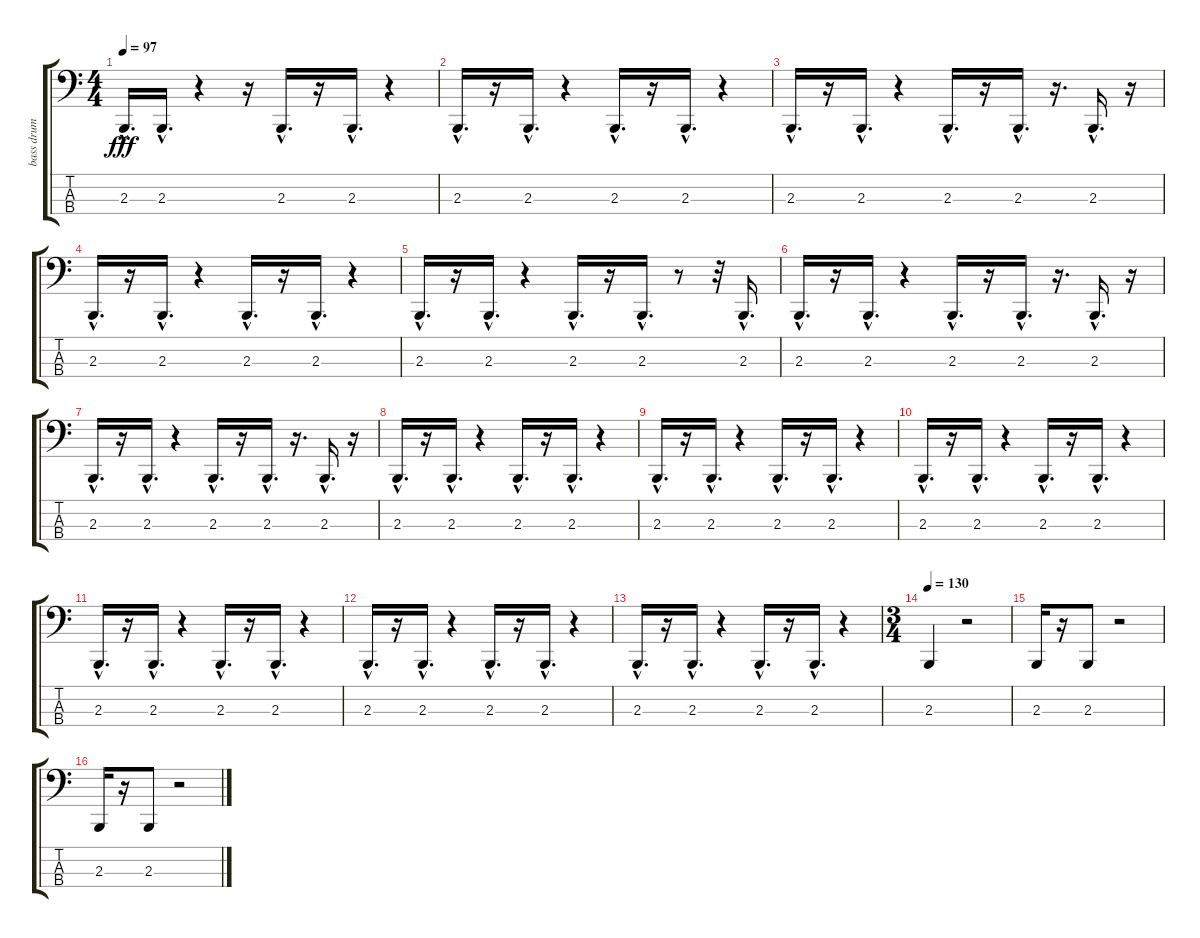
\track ("bass drum" "bass drum") {instrument drawbarorgan}
\staff {score tabs}
\tuning (G2 D2 A1 E1) {hide}
\ts (4 4)
\tempo 97
\clef f4
\ks c
2.3{hac}.16{d dy fff} 2.3{hac}.16{d} r.4 r.16 2.3{hac}.16{d} r.16 2.3{hac}.16{d} r.4 |
2.3{hac}.16{d} r.16 2.3{hac}.16{d} r.4 2.3{hac}.16{d} r.16 2.3{hac}.16{d} r.4 |
2.3{hac}.16{d} r.16 2.3{hac}.16{d} r.4 2.3{hac}.16{d} r.16 2.3{hac}.16{d} r.16{d} 2.3{hac}.16{d} r.16 |
2.3{hac}.16{d} r.16 2.3{hac}.16{d} r.4 2.3{hac}.16{d} r.16 2.3{hac}.16{d} r.4 |
2.3{hac}.16{d} r.16 2.3{hac}.16{d} r.4 2.3{hac}.16{d} r.16 2.3{hac}.16{d} r.8 r.32 2.3{hac}.16{d} |
2.3{hac}.16{d} r.16 2.3{hac}.16{d} r.4 2.3{hac}.16{d} r.16 2.3{hac}.16{d} r.16{d} 2.3{hac}.16{d} r.16 |
2.3{hac}.16{d} r.16 2.3{hac}.16{d} r.4 2.3{hac}.16{d} r.16 2.3{hac}.16{d} r.16{d} 2.3{hac}.16{d} r.16 |
2.3{hac}.16{d} r.16 2.3{hac}.16{d} r.4 2.3{hac}.16{d} r.16 2.3{hac}.16{d} r.4 |
2.3{hac}.16{d} r.16 2.3{hac}.16{d} r.4 2.3{hac}.16{d} r.16 2.3{hac}.16{d} r.4 |
2.3{hac}.16{d} r.16 2.3{hac}.16{d} r.4 2.3{hac}.16{d} r.16 2.3{hac}.16{d} r.4 |
2.3{hac}.16{d} r.16 2.3{hac}.16{d} r.4 2.3{hac}.16{d} r.16 2.3{hac}.16{d} r.4 |
2.3{hac}.16{d} r.16 2.3{hac}.16{d} r.4 2.3{hac}.16{d} r.16 2.3{hac}.16{d} r.4 |
2.3{hac}.16{d} r.16 2.3{hac}.16{d} r.4 2.3{hac}.16{d} r.16 2.3{hac}.16{d} r.4 |
\ts (3 4)
\tempo 130
2.3.4 r.2 |
2.3.16 r.16 2.3.8 r.2 |
2.3.16 r.16 2.3.8 r.2
